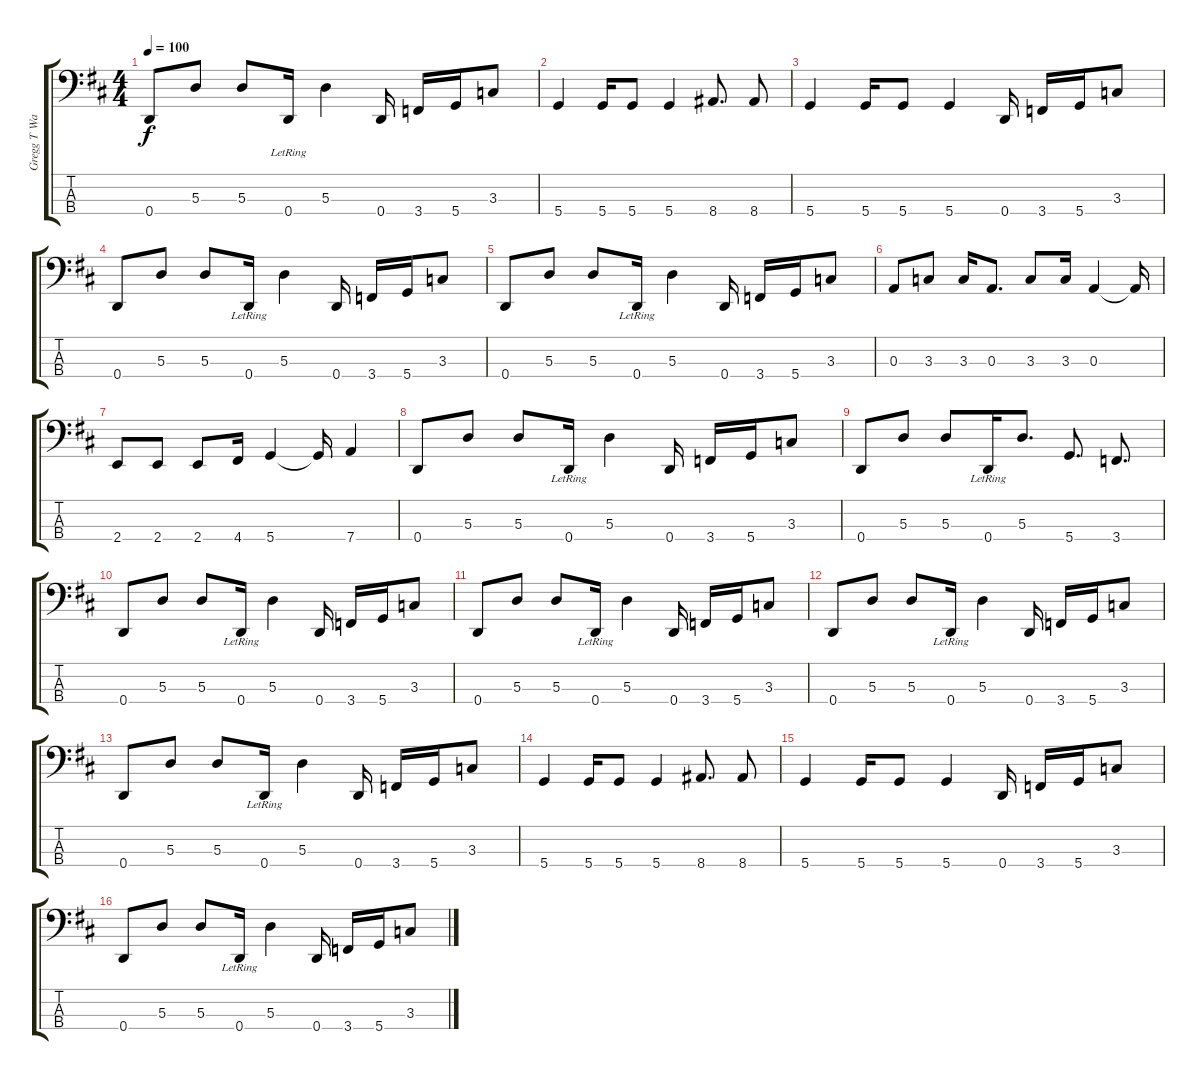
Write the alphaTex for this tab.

\track ("Gregg T Walker Bass" "Gregg T Wa") {instrument electricbassfinger}
\staff {score tabs}
\tuning (G2 D2 A1 D1) {hide}
\ts (4 4)
\tempo 100
\clef f4
\ks d
0.4.8{dy f} 5.3.8 5.3.8 0.4{lr}.16 5.3.4 0.4.16 3.4.16 5.4.16 3.3.8 |
5.4.4 5.4.16 5.4.8 5.4.4 8.4.8{d} 8.4.8 |
5.4.4 5.4.16 5.4.8 5.4.4 0.4.16 3.4.16 5.4.16 3.3.8 |
0.4.8 5.3.8 5.3.8 0.4{lr}.16 5.3.4 0.4.16 3.4.16 5.4.16 3.3.8 |
0.4.8 5.3.8 5.3.8 0.4{lr}.16 5.3.4 0.4.16 3.4.16 5.4.16 3.3.8 |
0.3.8 3.3.8 3.3.16 0.3.8{d} 3.3.8 3.3.16 0.3.4 0.3{t}.16 |
2.4.8 2.4.8 2.4.8 4.4.16 5.4.4 5.4{t}.16 7.4.4 |
0.4.8 5.3.8 5.3.8 0.4{lr}.16 5.3.4 0.4.16 3.4.16 5.4.16 3.3.8 |
0.4.8 5.3.8 5.3.8 0.4{lr}.16 5.3.8{d} 5.4.8{d} 3.4.8{d} |
0.4.8 5.3.8 5.3.8 0.4{lr}.16 5.3.4 0.4.16 3.4.16 5.4.16 3.3.8 |
0.4.8 5.3.8 5.3.8 0.4{lr}.16 5.3.4 0.4.16 3.4.16 5.4.16 3.3.8 |
0.4.8 5.3.8 5.3.8 0.4{lr}.16 5.3.4 0.4.16 3.4.16 5.4.16 3.3.8 |
0.4.8 5.3.8 5.3.8 0.4{lr}.16 5.3.4 0.4.16 3.4.16 5.4.16 3.3.8 |
5.4.4 5.4.16 5.4.8 5.4.4 8.4.8{d} 8.4.8 |
5.4.4 5.4.16 5.4.8 5.4.4 0.4.16 3.4.16 5.4.16 3.3.8 |
0.4.8 5.3.8 5.3.8 0.4{lr}.16 5.3.4 0.4.16 3.4.16 5.4.16 3.3.8
